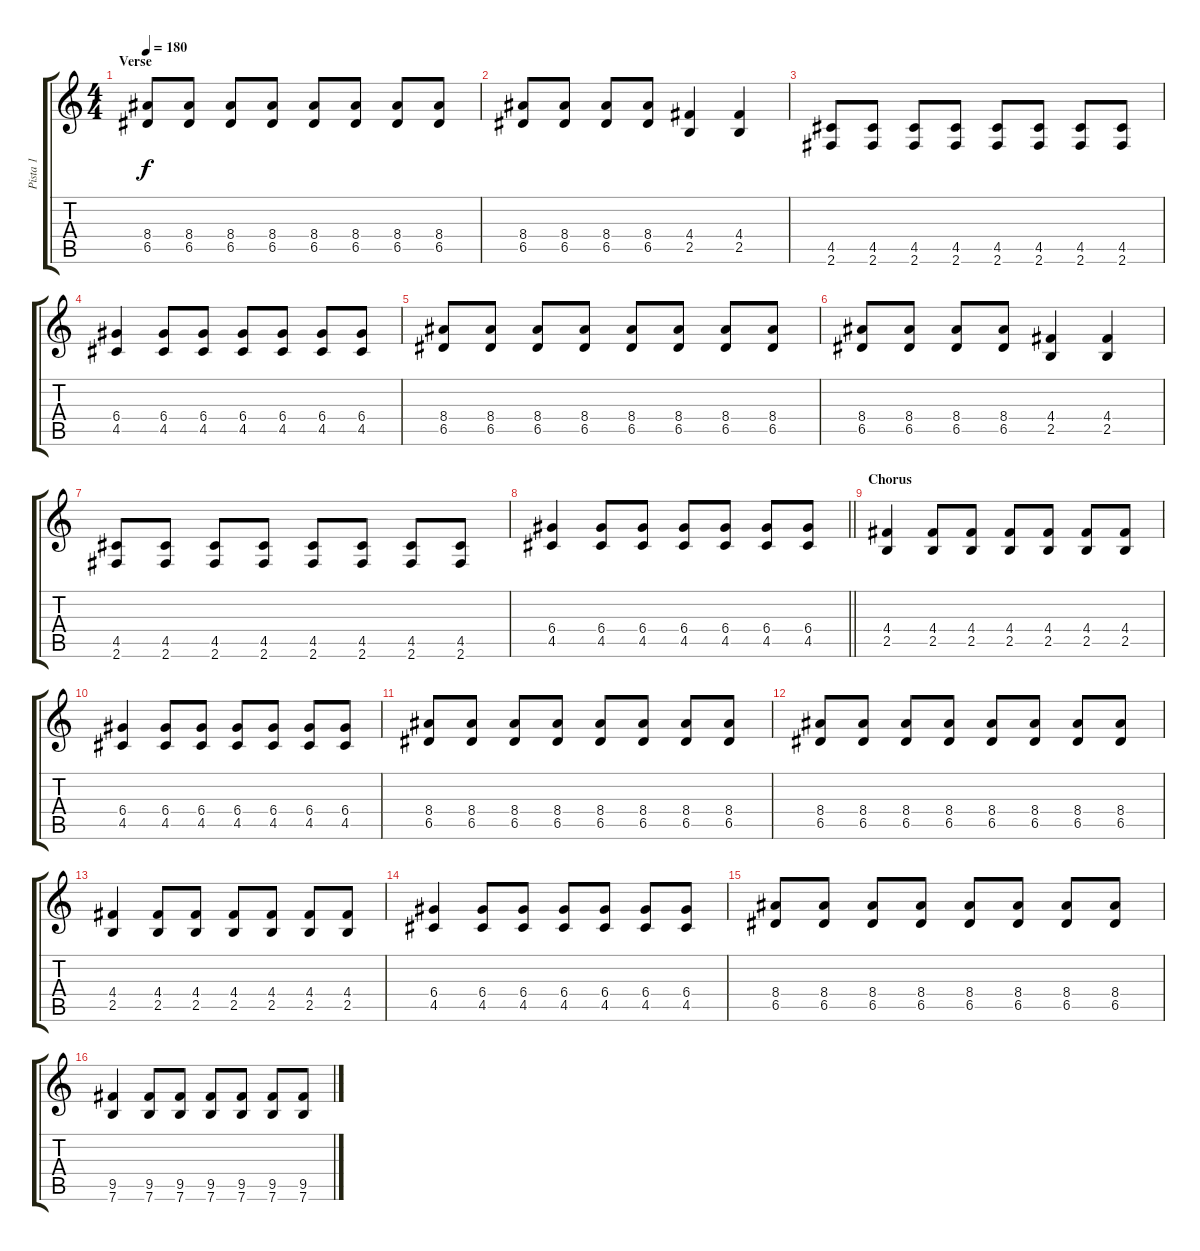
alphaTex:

\track ("Pista 1" "Pista 1") {instrument distortionguitar}
\staff {score tabs}
\tuning (E4 B3 G3 D3 A2 E2) {hide}
\ts (4 4)
\section ("" "Verse")
\tempo 180
\clef g2
\ks c
(8.4 6.5).8{dy f} (8.4 6.5).8 (8.4 6.5).8 (8.4 6.5).8 (8.4 6.5).8 (8.4 6.5).8 (8.4 6.5).8 (8.4 6.5).8 |
(8.4 6.5).8 (8.4 6.5).8 (8.4 6.5).8 (8.4 6.5).8 (4.4 2.5).4 (4.4 2.5).4 |
(4.5 2.6).8 (4.5 2.6).8 (4.5 2.6).8 (4.5 2.6).8 (4.5 2.6).8 (4.5 2.6).8 (4.5 2.6).8 (4.5 2.6).8 |
(6.4 4.5).4 (6.4 4.5).8 (6.4 4.5).8 (6.4 4.5).8 (6.4 4.5).8 (6.4 4.5).8 (6.4 4.5).8 |
(8.4 6.5).8 (8.4 6.5).8 (8.4 6.5).8 (8.4 6.5).8 (8.4 6.5).8 (8.4 6.5).8 (8.4 6.5).8 (8.4 6.5).8 |
(8.4 6.5).8 (8.4 6.5).8 (8.4 6.5).8 (8.4 6.5).8 (4.4 2.5).4 (4.4 2.5).4 |
(4.5 2.6).8 (4.5 2.6).8 (4.5 2.6).8 (4.5 2.6).8 (4.5 2.6).8 (4.5 2.6).8 (4.5 2.6).8 (4.5 2.6).8 |
\barLineRight lightlight
(6.4 4.5).4 (6.4 4.5).8 (6.4 4.5).8 (6.4 4.5).8 (6.4 4.5).8 (6.4 4.5).8 (6.4 4.5).8 |
\section ("" "Chorus")
(4.4 2.5).4 (4.4 2.5).8 (4.4 2.5).8 (4.4 2.5).8 (4.4 2.5).8 (4.4 2.5).8 (4.4 2.5).8 |
(6.4 4.5).4 (6.4 4.5).8 (6.4 4.5).8 (6.4 4.5).8 (6.4 4.5).8 (6.4 4.5).8 (6.4 4.5).8 |
(8.4 6.5).8 (8.4 6.5).8 (8.4 6.5).8 (8.4 6.5).8 (8.4 6.5).8 (8.4 6.5).8 (8.4 6.5).8 (8.4 6.5).8 |
(8.4 6.5).8 (8.4 6.5).8 (8.4 6.5).8 (8.4 6.5).8 (8.4 6.5).8 (8.4 6.5).8 (8.4 6.5).8 (8.4 6.5).8 |
(4.4 2.5).4 (4.4 2.5).8 (4.4 2.5).8 (4.4 2.5).8 (4.4 2.5).8 (4.4 2.5).8 (4.4 2.5).8 |
(6.4 4.5).4 (6.4 4.5).8 (6.4 4.5).8 (6.4 4.5).8 (6.4 4.5).8 (6.4 4.5).8 (6.4 4.5).8 |
(8.4 6.5).8 (8.4 6.5).8 (8.4 6.5).8 (8.4 6.5).8 (8.4 6.5).8 (8.4 6.5).8 (8.4 6.5).8 (8.4 6.5).8 |
(9.5 7.6).4 (9.5 7.6).8 (9.5 7.6).8 (9.5 7.6).8 (9.5 7.6).8 (9.5 7.6).8 (9.5 7.6).8
